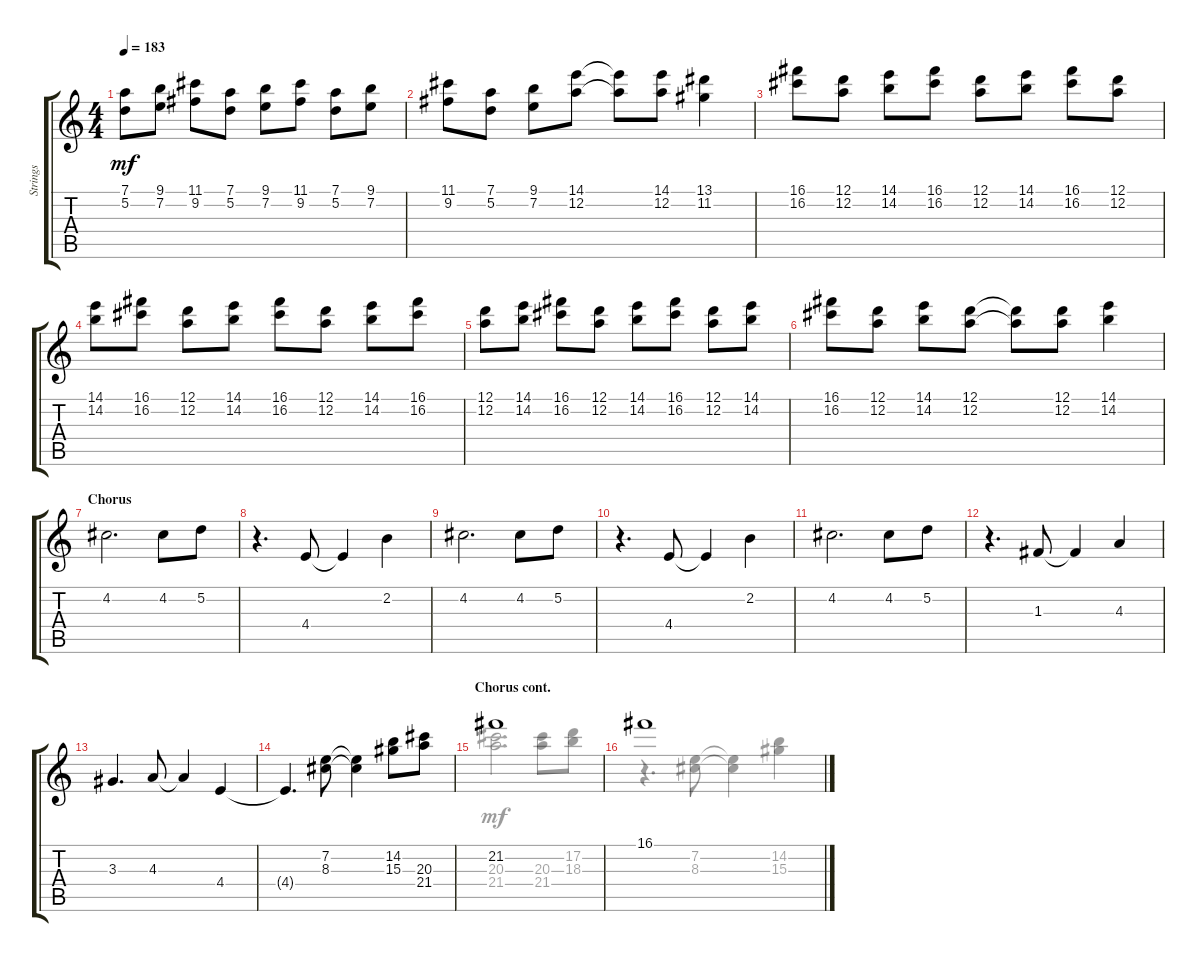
\track ("Strings" "Strings") {instrument electricguitarclean}
\staff {score tabs}
\tuning (D4 A3 F3 C3 G2 C2) {hide}
\voice
\ts (4 4)
\tempo 183
\clef g2
\ks aminor
(7.1 5.2).8{dy mf} (9.1 7.2).8 (11.1 9.2).8 (7.1 5.2).8 (9.1 7.2).8 (11.1 9.2).8 (7.1 5.2).8 (9.1 7.2).8 |
(11.1 9.2).8 (7.1 5.2).8 (9.1 7.2).8 (14.1 12.2).8 (14.1{t} 12.2{t}).8 (14.1 12.2).8 (13.1 11.2).4 |
(16.1 16.2).8 (12.1 12.2).8 (14.1 14.2).8 (16.1 16.2).8 (12.1 12.2).8 (14.1 14.2).8 (16.1 16.2).8 (12.1 12.2).8 |
(14.1 14.2).8 (16.1 16.2).8 (12.1 12.2).8 (14.1 14.2).8 (16.1 16.2).8 (12.1 12.2).8 (14.1 14.2).8 (16.1 16.2).8 |
(12.1 12.2).8 (14.1 14.2).8 (16.1 16.2).8 (12.1 12.2).8 (14.1 14.2).8 (16.1 16.2).8 (12.1 12.2).8 (14.1 14.2).8 |
(16.1 16.2).8 (12.1 12.2).8 (14.1 14.2).8 (12.1 12.2).8 (12.1{t} 12.2{t}).8 (12.1 12.2).8 (14.1 14.2).4 |
\section ("" "Chorus")
4.2.2{d} 4.2.8 5.2.8 |
r.4{d} 4.4.8 4.4{t}.4 2.2.4 |
4.2.2{d} 4.2.8 5.2.8 |
r.4{d} 4.4.8 4.4{t}.4 2.2.4 |
4.2.2{d} 4.2.8 5.2.8 |
r.4{d} 1.3.8 1.3{t}.4 4.3.4 |
3.3.4{d} 4.3.8 4.3{t}.4 4.4.4 |
4.4{t}.4{d} (7.2 8.3).8 (7.2{t} 8.3{t}).4 (14.2 15.3).8 (20.3 21.4).8 |
\section ("" "Chorus cont.")
21.2.1 |
16.1.1
\voice
\clef g2
\ottava regular
\simile none
\ks aminor
|
|
|
|
|
|
|
|
|
|
|
|
|
|
(20.3 21.4).2{d} (20.3 21.4).8 (17.2 18.3).8 |
r.4{d} (7.2 8.3).8 (7.2{t} 8.3{t}).4 (14.2 15.3).4
